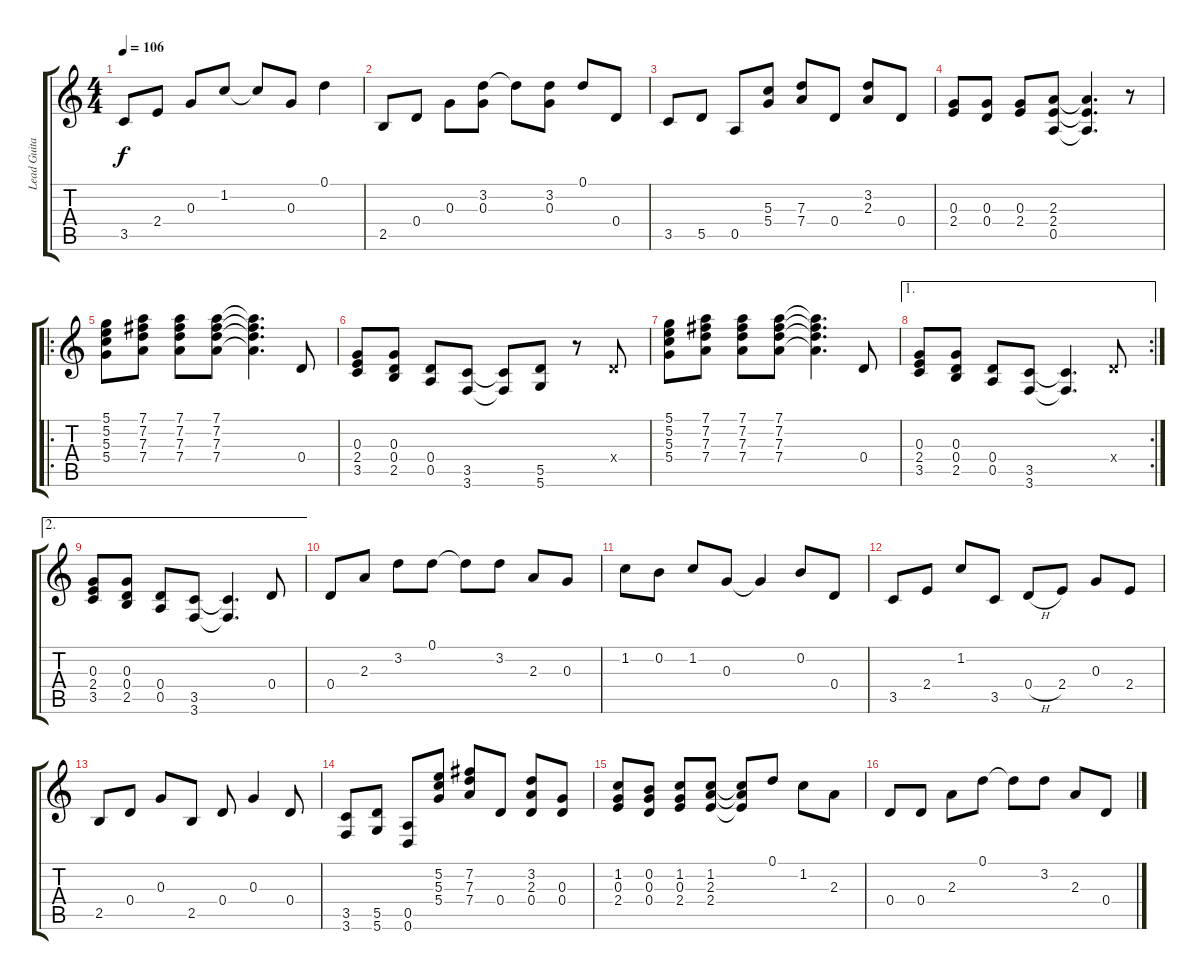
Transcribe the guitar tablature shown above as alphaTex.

\track ("Lead Guitar" "Lead Guita") {instrument overdrivenguitar}
\staff {score tabs}
\tuning (D4 B3 G3 D3 A2 D2) {hide}
\ts (4 4)
\tempo 106
\clef g2
\ks c
3.5.8{dy f} 2.4.8 0.3.8 1.2.8 1.2{t}.8 0.3.8 0.1.4 |
2.5.8 0.4.8 0.3.8 (3.2 0.3).8 3.2{t}.8 (3.2 0.3).8 0.1.8 0.4.8 |
3.5.8 5.5.8 0.5.8 (5.3 5.4).8 (7.3 7.4).8 0.4.8 (3.2 2.3).8 0.4.8 |
(0.3 2.4).8 (0.3 0.4).8 (0.3 2.4).8 (2.3 2.4 0.5).8 (2.3{t} 2.4{t} 0.5{t}).4{d} r.8 |
\ro
(5.1 5.2 5.3 5.4).8 (7.1 7.2 7.3 7.4).8 (7.1 7.2 7.3 7.4).8 (7.1 7.2 7.3 7.4).8 (7.1{t} 7.2{t} 7.3{t} 7.4{t}).4{d} 0.4.8 |
(0.3 2.4 3.5).8 (0.3 0.4 2.5).8 (0.4 0.5).8 (3.5 3.6).8 (3.5{t} 3.6{t}).8 (5.5 5.6).8 r.8 0.4{x}.8 |
(5.1 5.2 5.3 5.4).8 (7.1 7.2 7.3 7.4).8 (7.1 7.2 7.3 7.4).8 (7.1 7.2 7.3 7.4).8 (7.1{t} 7.2{t} 7.3{t} 7.4{t}).4{d} 0.4.8 |
\ae 1
\rc 2
(0.3 2.4 3.5).8 (0.3 0.4 2.5).8 (0.4 0.5).8 (3.5 3.6).8 (3.5{t} 3.6{t}).4{d} 0.4{x}.8 |
\ae 2
(0.3 2.4 3.5).8 (0.3 0.4 2.5).8 (0.4 0.5).8 (3.5 3.6).8 (3.5{t} 3.6{t}).4{d} 0.4.8 |
0.4.8 2.3.8 3.2.8 0.1.8 0.1{t}.8 3.2.8 2.3.8 0.3.8 |
1.2.8 0.2.8 1.2.8 0.3.8 0.3{t}.4 0.2.8 0.4.8 |
3.5.8 2.4.8 1.2.8 3.5.8 0.4{h}.8 2.4.8 0.3.8 2.4.8 |
2.5.8 0.4.8 0.3.8 2.5.8 0.4.8 0.3.4 0.4.8 |
(3.5 3.6).8 (5.5 5.6).8 (0.5 0.6).8 (5.2 5.3 5.4).8 (7.2 7.3 7.4).8 0.4.8 (3.2 2.3 0.4).8 (0.3 0.4).8 |
(1.2 0.3 2.4).8 (0.2 0.3 0.4).8 (1.2 0.3 2.4).8 (1.2 2.3 2.4).8 (1.2{t} 2.3{t} 2.4{t}).8 0.1.8 1.2.8 2.3.8 |
0.4.8 0.4.8 2.3.8 0.1.8 0.1{t}.8 3.2.8 2.3.8 0.4.8
